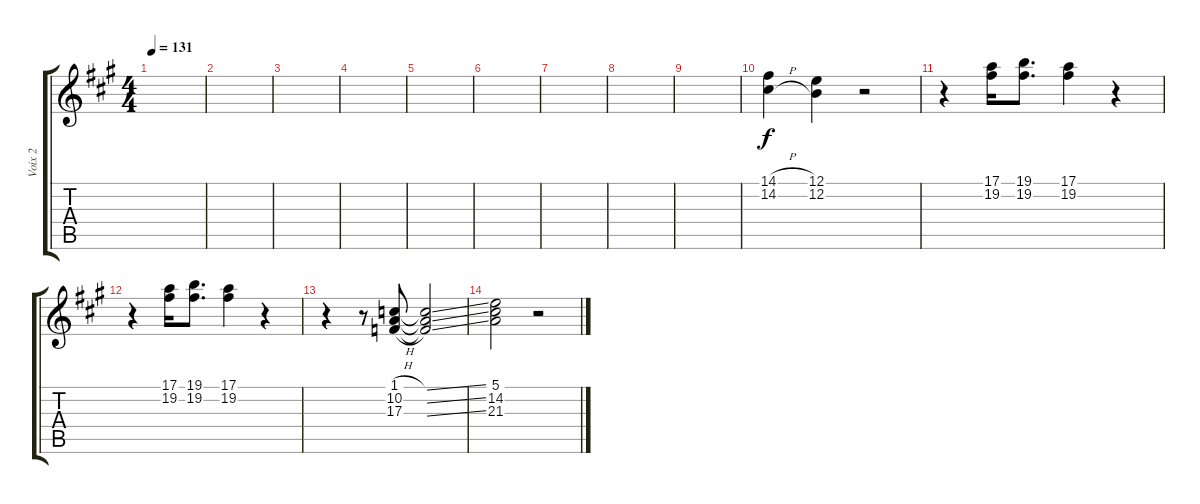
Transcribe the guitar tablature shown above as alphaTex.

\track ("Voix 2" "Voix 2") {instrument pad4choir}
\staff {score tabs}
\tuning (E4 B3 G3 D3 A2 E2) {hide}
\ts (4 4)
\tempo 131
\clef g2
\ks a
|
|
|
|
|
|
|
|
|
(14.1{h} 14.2{h}).4 (12.1 12.2).4 r.2 |
r.4 (17.1 19.2).16 (19.1 19.2).8{d} (17.1 19.2).4 r.4 |
r.4 (17.1 19.2).16 (19.1 19.2).8{d} (17.1 19.2).4 r.4 |
r.4 r.8 (1.1{h} 10.2 17.3).8 (1.1{ss t} 10.2{ss t} 17.3{ss t}).2 |
(5.1 14.2 21.3).2 r.2
